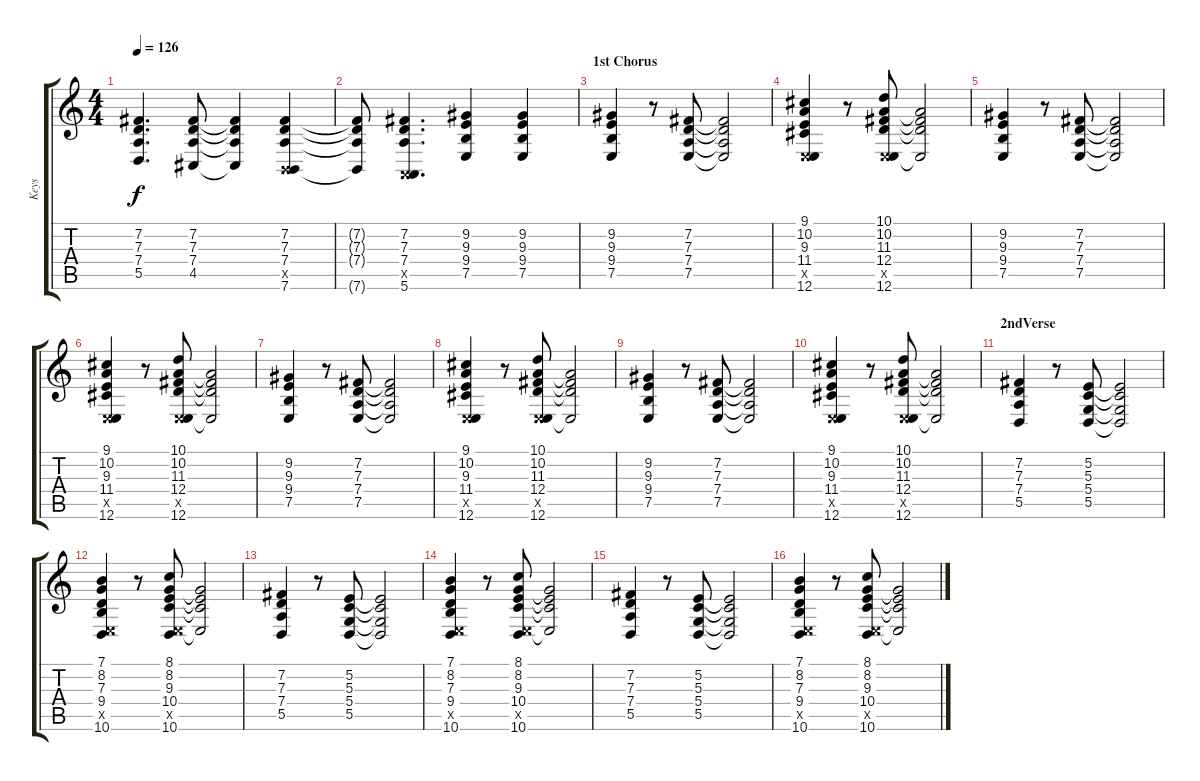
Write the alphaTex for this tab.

\track ("Keys" "Keys") {instrument brasssection}
\staff {score tabs}
\tuning (E4 B3 G3 D3 A2 E2) {hide}
\ts (4 4)
\tempo 126
\clef g2
\ks c
(7.2 7.3 7.4 5.5).4{d dy f} (7.2 7.3 7.4 4.5).8 (7.2{t} 7.3{t} 7.4{t} 4.5{t}).4 (7.2 7.3 7.4 2.5{x} 7.6).4 |
(7.2{t} 7.3{t} 7.4{t} 7.6{t}).8 (7.2 7.3 7.4 0.5{x} 5.6).4{d} (9.2 9.3 9.4 7.5).4 (9.2 9.3 9.4 7.5).4 |
\section ("" "1st Chorus")
(9.2 9.3 9.4 7.5).4 r.8 (7.2 7.3 7.4 7.5).8 (7.2{t} 7.3{t} 7.4{t} 7.5{t}).2 |
(9.1 10.2 9.3 11.4 7.5{x} 12.6).4 r.8 (10.1 10.2 11.3 12.4 7.5{x} 12.6).8 (10.2{t} 11.3{t} 12.4{t} 7.5{t}).2 |
(9.2 9.3 9.4 7.5).4 r.8 (7.2 7.3 7.4 7.5).8 (7.2{t} 7.3{t} 7.4{t} 7.5{t}).2 |
(9.1 10.2 9.3 11.4 7.5{x} 12.6).4 r.8 (10.1 10.2 11.3 12.4 7.5{x} 12.6).8 (10.2{t} 11.3{t} 12.4{t} 7.5{t}).2 |
(9.2 9.3 9.4 7.5).4 r.8 (7.2 7.3 7.4 7.5).8 (7.2{t} 7.3{t} 7.4{t} 7.5{t}).2 |
(9.1 10.2 9.3 11.4 7.5{x} 12.6).4 r.8 (10.1 10.2 11.3 12.4 7.5{x} 12.6).8 (10.2{t} 11.3{t} 12.4{t} 7.5{t}).2 |
(9.2 9.3 9.4 7.5).4 r.8 (7.2 7.3 7.4 7.5).8 (7.2{t} 7.3{t} 7.4{t} 7.5{t}).2 |
(9.1 10.2 9.3 11.4 7.5{x} 12.6).4 r.8 (10.1 10.2 11.3 12.4 7.5{x} 12.6).8 (10.2{t} 11.3{t} 12.4{t} 7.5{t}).2 |
\section ("" "2ndVerse")
(7.2 7.3 7.4 5.5).4 r.8 (5.2 5.3 5.4 5.5).8 (5.2{t} 5.3{t} 5.4{t} 5.5{t}).2 |
(7.1 8.2 7.3 9.4 7.5{x} 10.6).4 r.8 (8.1 8.2 9.3 10.4 7.5{x} 10.6).8 (8.2{t} 9.3{t} 10.4{t} 7.5{t}).2 |
(7.2 7.3 7.4 5.5).4 r.8 (5.2 5.3 5.4 5.5).8 (5.2{t} 5.3{t} 5.4{t} 5.5{t}).2 |
(7.1 8.2 7.3 9.4 7.5{x} 10.6).4 r.8 (8.1 8.2 9.3 10.4 7.5{x} 10.6).8 (8.2{t} 9.3{t} 10.4{t} 7.5{t}).2 |
(7.2 7.3 7.4 5.5).4 r.8 (5.2 5.3 5.4 5.5).8 (5.2{t} 5.3{t} 5.4{t} 5.5{t}).2 |
(7.1 8.2 7.3 9.4 7.5{x} 10.6).4 r.8 (8.1 8.2 9.3 10.4 7.5{x} 10.6).8 (8.2{t} 9.3{t} 10.4{t} 7.5{t}).2
